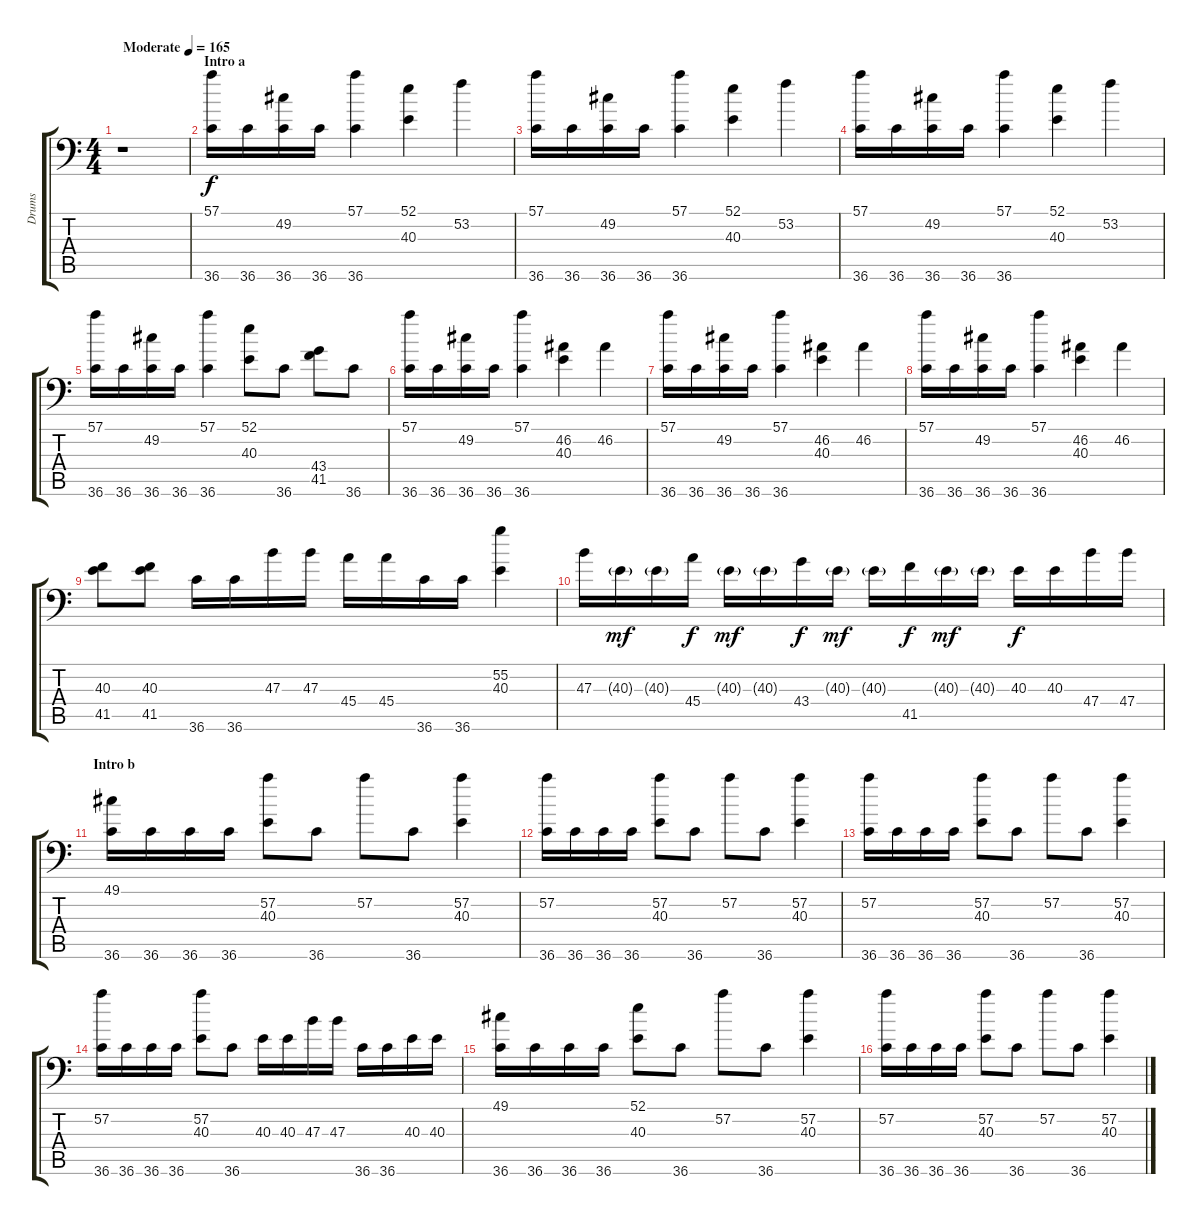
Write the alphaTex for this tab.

\track ("Drums" "Drums") {instrument acousticgrandpiano}
\staff {score tabs}
\tuning (C-1 C-1 C-1 C-1 C-1 C-1) {hide}
\ts (4 4)
\tempo (165 "Moderate")
\clef f4
\ks c
r.1{dy f instrument acousticgrandpiano} |
\section ("" "Intro a")
(57.1 36.6).16 36.6.16 (49.2 36.6).16 36.6.16 (57.1 36.6).4 (52.1 40.3).4 53.2.4 |
(57.1 36.6).16 36.6.16 (49.2 36.6).16 36.6.16 (57.1 36.6).4 (52.1 40.3).4 53.2.4 |
(57.1 36.6).16 36.6.16 (49.2 36.6).16 36.6.16 (57.1 36.6).4 (52.1 40.3).4 53.2.4 |
(57.1 36.6).16 36.6.16 (49.2 36.6).16 36.6.16 (57.1 36.6).4 (52.1 40.3).8 36.6.8 (43.4 41.5).8 36.6.8 |
(57.1 36.6).16 36.6.16 (49.2 36.6).16 36.6.16 (57.1 36.6).4 (46.2 40.3).4 46.2.4 |
(57.1 36.6).16 36.6.16 (49.2 36.6).16 36.6.16 (57.1 36.6).4 (46.2 40.3).4 46.2.4 |
(57.1 36.6).16 36.6.16 (49.2 36.6).16 36.6.16 (57.1 36.6).4 (46.2 40.3).4 46.2.4 |
(40.3 41.5).8 (40.3 41.5).8 36.6.16 36.6.16 47.3.16 47.3.16 45.4.16 45.4.16 36.6.16 36.6.16 (55.2 40.3).4 |
47.3.16 40.3{g}.16{dy mf} 40.3{g}.16 45.4.16{dy f} 40.3{g}.16{dy mf} 40.3{g}.16 43.4.16{dy f} 40.3{g}.16{dy mf} 40.3{g}.16 41.5.16{dy f} 40.3{g}.16{dy mf} 40.3{g}.16 40.3.16{dy f} 40.3.16 47.4.16 47.4.16 |
\section ("" "Intro b")
(49.1 36.6).16 36.6.16 36.6.16 36.6.16 (57.2 40.3).8 36.6.8 57.2.8 36.6.8 (57.2 40.3).4 |
(57.2 36.6).16 36.6.16 36.6.16 36.6.16 (57.2 40.3).8 36.6.8 57.2.8 36.6.8 (57.2 40.3).4 |
(57.2 36.6).16 36.6.16 36.6.16 36.6.16 (57.2 40.3).8 36.6.8 57.2.8 36.6.8 (57.2 40.3).4 |
(57.2 36.6).16 36.6.16 36.6.16 36.6.16 (57.2 40.3).8 36.6.8 40.3.16 40.3.16 47.3.16 47.3.16 36.6.16 36.6.16 40.3.16 40.3.16 |
(49.1 36.6).16 36.6.16 36.6.16 36.6.16 (52.1 40.3).8 36.6.8 57.2.8 36.6.8 (57.2 40.3).4 |
(57.2 36.6).16 36.6.16 36.6.16 36.6.16 (57.2 40.3).8 36.6.8 57.2.8 36.6.8 (57.2 40.3).4
